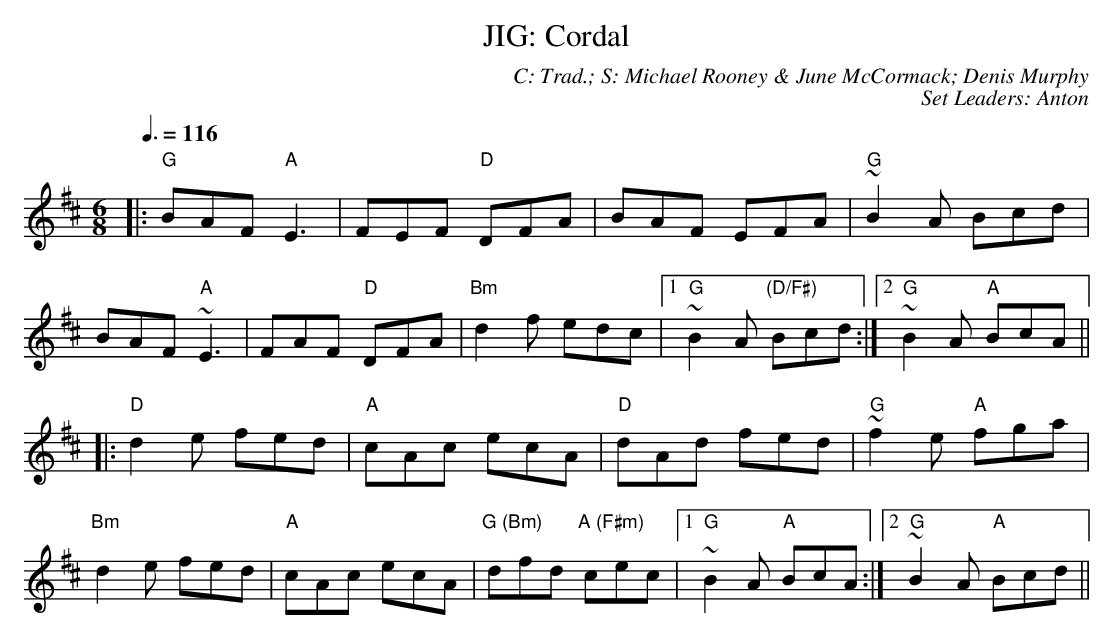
X:1
T: JIG: Cordal
C: C: Trad.; S: Michael Rooney & June McCormack; Denis Murphy
C: Set Leaders: Anton
M: 6/8
L: 1/8
Q: 3/8=116
K: Dmaj
|:"G"BAF "A"E3|FEF "D"DFA|BAF EFA|"G"~B2A Bcd|
BAF "A"~E3|FAF "D"DFA|"Bm"d2f edc|1 "G"~B2A "(D/F#)"Bcd:|2 "G"~B2A "A"BcA||
|:"D"d2e fed|"A"cAc ecA|"D"dAd fed|"G"~f2e "A"fga|
"Bm"d2e fed|"A"cAc ecA|"G (Bm)"dfd "A (F#m)"cec|1 "G"~B2A "A"BcA:|2 "G"~B2A "A"Bcd||
